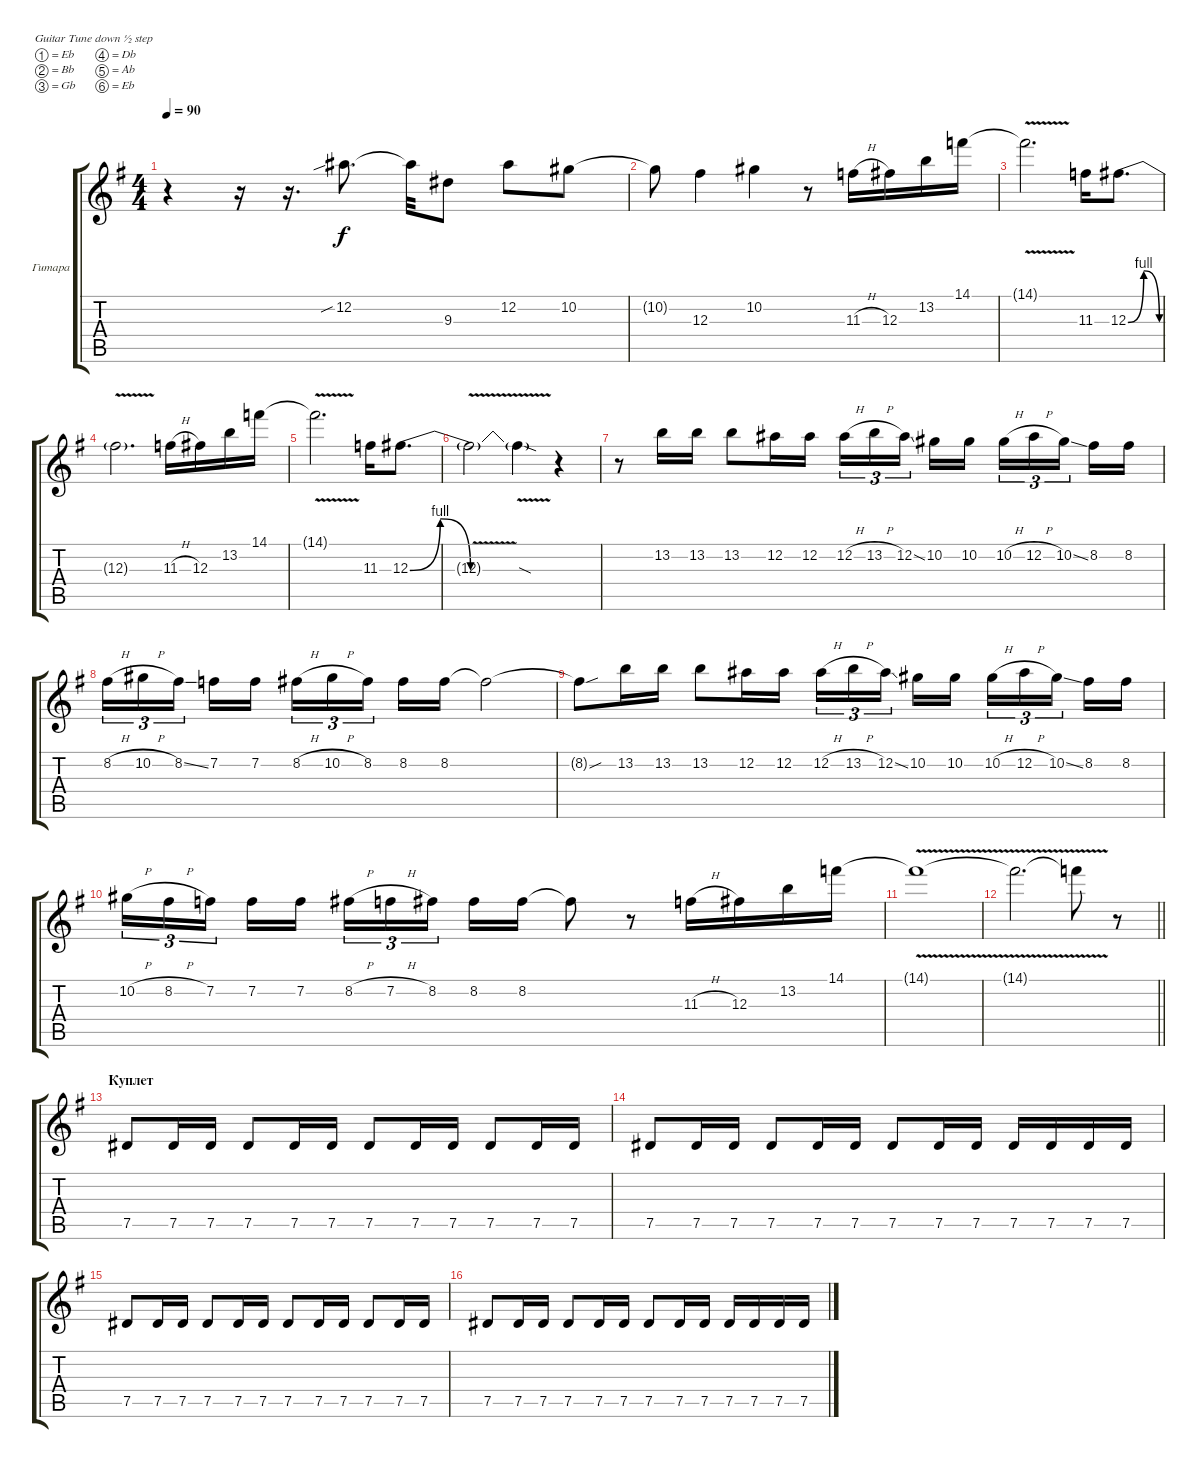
\bracketExtendMode groupsimilarinstruments
\firstSystemTrackNameOrientation horizontal
\otherSystemsTrackNameOrientation horizontal
\track ("Владимир Холстинин" "Гитара") {instrument distortionguitar}
\staff {score tabs}
\tuning (Eb4 Bb3 Gb3 Db3 Ab2 Eb2)
\ts (4 4)
\tempo 90
\clef g2
\ks eminor
r.4{dy f} r.16 r.16{d} 12.2{sib}.8{d} 12.2{t}.32 9.3.8 12.2.8 10.2.8 |
10.2{t}.8 12.3.4 10.2.4 r.8 11.3{h}.16 12.3.16 13.2.16 14.1.16 |
14.1{v t}.2{d} 11.3.16 12.3{be (bendrelease 0 0 30 4 30 4 60 0)}.8{d} |
12.3{v t}.2{d} 11.3{h}.16 12.3.16 13.2.16 14.1.16 |
14.1{v t}.2{d} 11.3.16 12.3{be (bendrelease 0 0 30 4 30 4 60 0)}.8{d} |
12.3{v t}.2 12.3{v sod t}.4 r.4 |
r.8 13.2.16 13.2.16 13.2.8 12.2.16 12.2.16 12.2{h}.16{tu (3 2)} 13.2{h}.16{tu (3 2)} 12.2{ss}.16{tu (3 2)} 10.2.16 10.2.16 10.2{h}.16{tu (3 2)} 12.2{h}.16{tu (3 2)} 10.2{ss}.16{tu (3 2)} 8.2.16 8.2.16 |
8.2{h}.16{tu (3 2)} 10.2{h}.16{tu (3 2)} 8.2{ss}.16{tu (3 2)} 7.2.16 7.2.16 8.2{h}.16{tu (3 2)} 10.2{h}.16{tu (3 2)} 8.2.16{tu (3 2)} 8.2.16 8.2.16 8.2{t}.2 |
8.2{sou t}.8 13.2.16 13.2.16 13.2.8 12.2.16 12.2.16 12.2{h}.16{tu (3 2)} 13.2{h}.16{tu (3 2)} 12.2{ss}.16{tu (3 2)} 10.2.16 10.2.16 10.2{h}.16{tu (3 2)} 12.2{h}.16{tu (3 2)} 10.2{ss}.16{tu (3 2)} 8.2.16 8.2.16 |
10.2{h}.16{tu (3 2)} 8.2{h}.16{tu (3 2)} 7.2.16{tu (3 2)} 7.2.16 7.2.16 8.2{h}.16{tu (3 2)} 7.2{h}.16{tu (3 2)} 8.2.16{tu (3 2)} 8.2.16 8.2.16 8.2{t}.8 r.8 11.3{h}.16 12.3.16 13.2.16 14.1.16 |
14.1{v t}.1 |
\barLineRight lightlight
14.1{v t}.2{d} 14.1{v t}.8 r.8 |
\section ("" "Куплет")
7.5.8 7.5.16 7.5.16 7.5.8 7.5.16 7.5.16 7.5.8 7.5.16 7.5.16 7.5.8 7.5.16 7.5.16 |
7.5.8 7.5.16 7.5.16 7.5.8 7.5.16 7.5.16 7.5.8 7.5.16 7.5.16 7.5.16 7.5.16 7.5.16 7.5.16 |
7.5.8 7.5.16 7.5.16 7.5.8 7.5.16 7.5.16 7.5.8 7.5.16 7.5.16 7.5.8 7.5.16 7.5.16 |
7.5.8 7.5.16 7.5.16 7.5.8 7.5.16 7.5.16 7.5.8 7.5.16 7.5.16 7.5.16 7.5.16 7.5.16 7.5.16
